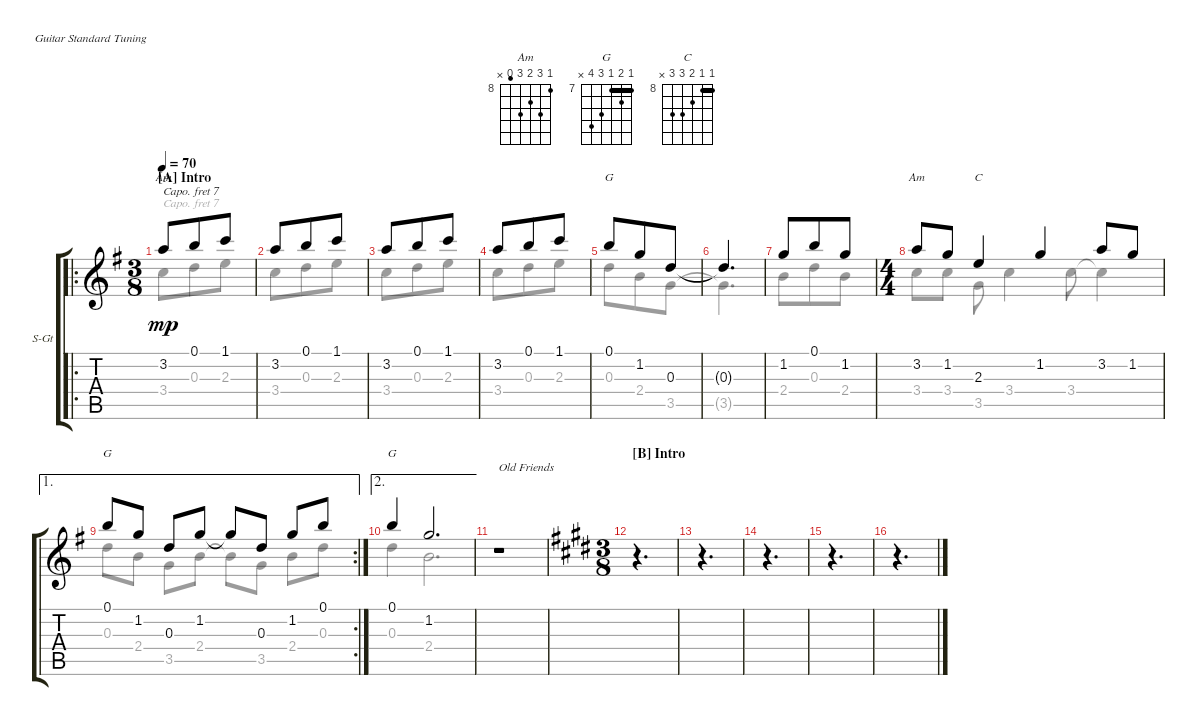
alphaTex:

\defaultSystemsLayout 4
\bracketExtendMode groupsimilarinstruments
\firstSystemTrackNameOrientation horizontal
\otherSystemsTrackNameOrientation horizontal
\track ("Paul's Guitar Part I" "S-Gt") {instrument acousticguitarsteel}
\staff {score tabs}
\capo 7
\tuning (E4 B3 G3 D3 A2 E2)
\chord ("Am" 8 10 9 10 7 x) {firstfret 8}
\chord ("G" 7 8 7 9 10 x) {firstfret 7 barre 7}
\chord ("C" 8 8 9 10 10 x) {firstfret 8 barre 8}
\voice
\ro
\ts (3 8)
\section ("A" "Intro")
\tempo 70
\clef g2
\ks g
3.2.8{ch "Am" dy mp instrument acousticguitarsteel} 0.1.8 1.1.8 |
3.2.8 0.1.8 1.1.8 |
3.2.8 0.1.8 1.1.8 |
3.2.8 0.1.8 1.1.8 |
0.1.8{ch "G"} 1.2.8 0.3.8 |
0.3{t}.4{d} |
1.2.8 0.1.8 1.2.8 |
\ts (4 4)
3.2.8{ch "Am"} 1.2.8 2.3.4{ch "C"} 1.2.4 3.2.8 1.2.8 |
\ae 1
\rc 2
0.1.8{ch "G"} 1.2.8 0.3.8 1.2.8 1.2{t}.8 0.3.8 1.2.8 0.1.8 |
\ae 2
0.1.4{ch "G"} 1.2.2{d} |
r.1{txt "Old Friends"} |
\ts (3 8)
\section ("B" "Intro")
\ks e
r.4{d} |
r.4{d} |
r.4{d} |
r.4{d} |
r.4{d}
\voice
\clef g2
\ottava regular
\simile none
\ks g
3.4.8{dy mp} 0.3.8 2.3.8 |
3.4.8 0.3.8 2.3.8 |
3.4.8 0.3.8 2.3.8 |
3.4.8 0.3.8 2.3.8 |
0.3.8 2.4.8 3.5.8 |
3.5{t}.4{d} |
2.4.8 0.3.8 2.4.8 |
3.4.8 3.4.8 3.5.8 3.4.4 3.4.8 3.4{t}.4 |
0.3.8 2.4.8 3.5.8 2.4.8 2.4{t}.8 3.5.8 2.4.8 0.3.8 |
0.3.4 2.4.2{d} |
|
\ks e
|
|
|
|
